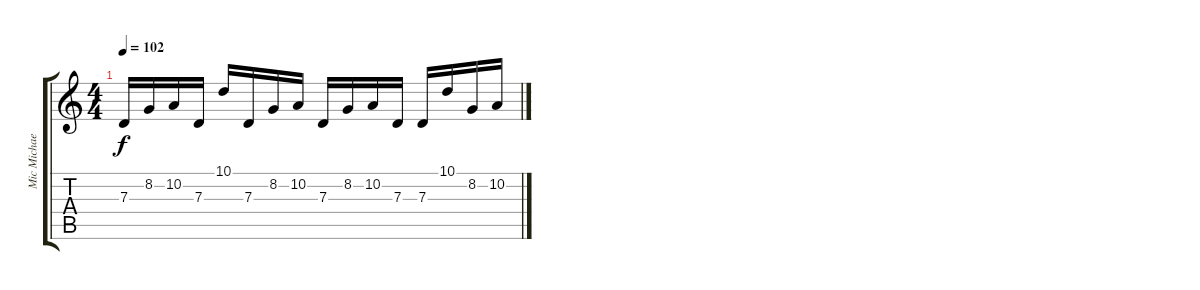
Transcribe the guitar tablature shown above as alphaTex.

\track ("Mic Michaeli Synth" "Mic Michae") {instrument lead3calliope}
\staff {score tabs}
\tuning (E4 B3 G3 D3 A2 E2) {hide}
\ts (4 4)
\tempo 102
\clef g2
\ks c
7.3.16{dy f volume 1} 8.2.16 10.2.16 7.3.16 10.1.16{volume 1} 7.3.16 8.2.16 10.2.16 7.3.16 8.2.16 10.2.16 7.3.16 7.3.16 10.1.16 8.2.16 10.2.16
